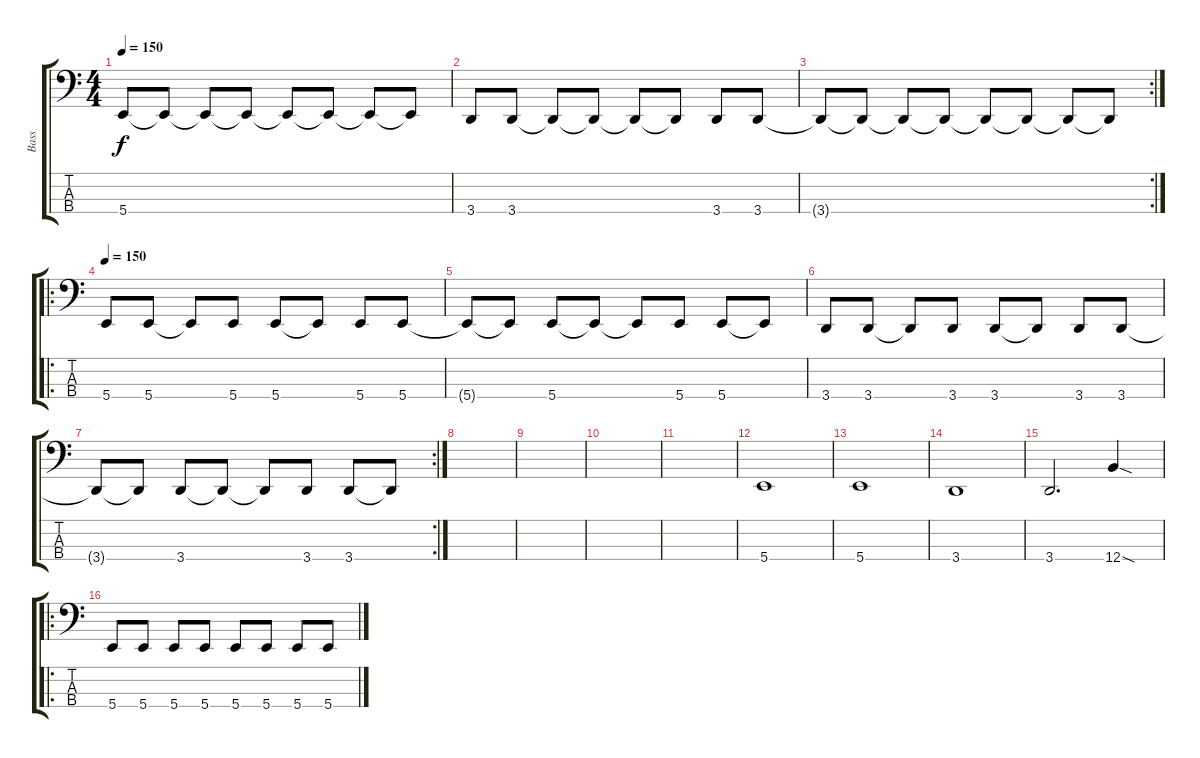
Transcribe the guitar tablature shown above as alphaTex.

\track ("Bass" "Bass") {instrument electricbasspick}
\staff {score tabs}
\tuning (E2 B1 Gb1 B0) {hide}
\ts (4 4)
\tempo 150
\clef f4
\ks c
5.4{t}.8{dy f} 5.4{t}.8 5.4{t}.8 5.4{t}.8 5.4{t}.8 5.4{t}.8 5.4{t}.8 5.4{t}.8 |
3.4.8 3.4.8 3.4{t}.8 3.4{t}.8 3.4{t}.8 3.4{t}.8 3.4.8 3.4.8 |
\rc 2
3.4{t}.8 3.4{t}.8 3.4{t}.8 3.4{t}.8 3.4{t}.8 3.4{t}.8 3.4{t}.8 3.4{t}.8 |
\ro
\tempo 150
5.4.8 5.4.8 5.4{t}.8 5.4.8 5.4.8 5.4{t}.8 5.4.8 5.4.8 |
5.4{t}.8 5.4{t}.8 5.4.8 5.4{t}.8 5.4{t}.8 5.4.8 5.4.8 5.4{t}.8 |
3.4.8 3.4.8 3.4{t}.8 3.4.8 3.4.8 3.4{t}.8 3.4.8 3.4.8 |
\rc 2
3.4{t}.8 3.4{t}.8 3.4.8 3.4{t}.8 3.4{t}.8 3.4.8 3.4.8 3.4{t}.8 |
|
|
|
|
5.4.1 |
5.4.1 |
3.4.1 |
3.4.2{d} 12.4{sod}.4 |
\ro
5.4.8 5.4.8 5.4.8 5.4.8 5.4.8 5.4.8 5.4.8 5.4.8
